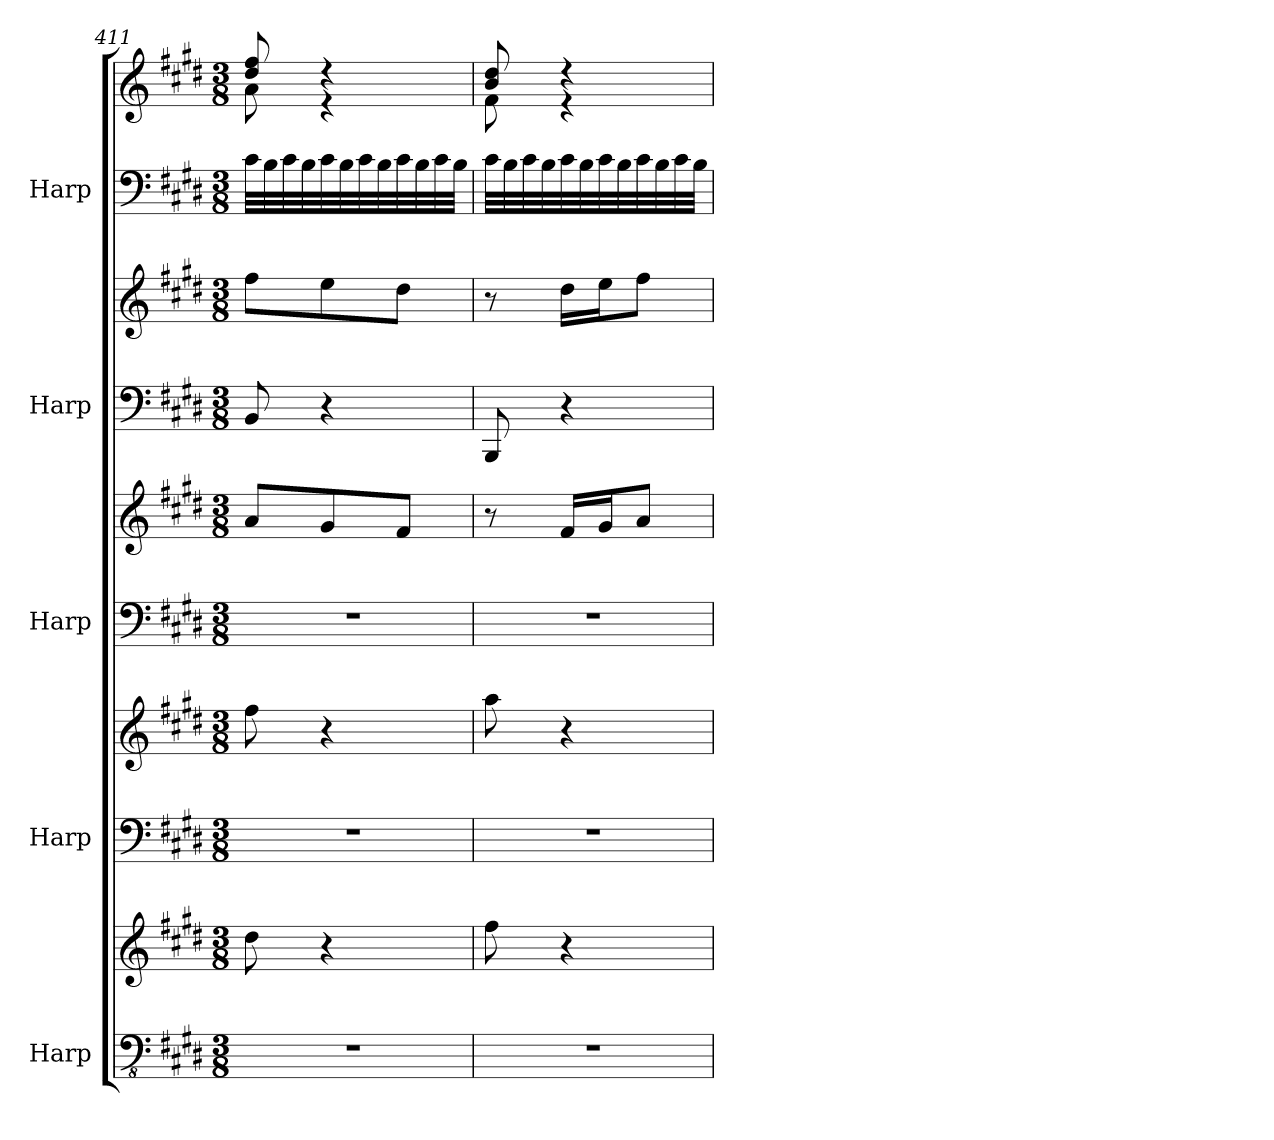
**kern	**kern	**kern	**kern	**kern	**kern	**kern	**kern	**kern	**kern
*part5	*part5	*part4	*part4	*part3	*part3	*part2	*part2	*part1	*part1
*staff10	*staff9	*staff8	*staff7	*staff6	*staff5	*staff4	*staff3	*staff2	*staff1
*I"Harp	*	*I"Harp	*	*I"Harp	*	*I"Harp	*	*I"Harp	*
*I'Hp	*	*I'Hp	*	*I'Hp	*	*I'Hp	*	*I'Hp	*
*clefFv4	*clefG2	*clefF4	*clefG2	*clefF4	*clefG2	*clefF4	*clefG2	*clefF4	*clefG2
*k[f#c#g#d#]	*k[f#c#g#d#]	*k[f#c#g#d#]	*k[f#c#g#d#]	*k[f#c#g#d#]	*k[f#c#g#d#]	*k[f#c#g#d#]	*k[f#c#g#d#]	*k[f#c#g#d#]	*k[f#c#g#d#]
*M3/8	*M3/8	*M3/8	*M3/8	*M3/8	*M3/8	*M3/8	*M3/8	*M3/8	*M3/8
=411	=411	=411	=411	=411	=411	=411	=411	=411	=411
*	*	*	*	*	*	*	*	*	*^
4.r	8dd#\	4.r	8ff#\	4.r	8a/L	8BB/	8ff#\L	32c#\LLL	8dd#/ 8ff#/	8a\
.	.	.	.	.	.	.	.	32B\	.	.
.	.	.	.	.	.	.	.	32c#\	.	.
.	.	.	.	.	.	.	.	32B\	.	.
.	4r	.	4r	.	8g#/	4r	8ee\	32c#\	4rdd	4r
.	.	.	.	.	.	.	.	32B\	.	.
.	.	.	.	.	.	.	.	32c#\	.	.
.	.	.	.	.	.	.	.	32B\	.	.
.	.	.	.	.	8f#/J	.	8dd#\J	32c#\	.	.
.	.	.	.	.	.	.	.	32B\	.	.
.	.	.	.	.	.	.	.	32c#\	.	.
.	.	.	.	.	.	.	.	32B\JJJ	.	.
=412	=412	=412	=412	=412	=412	=412	=412	=412	=412	=412
4.r	8ff#\	4.r	8aa\	4.r	8r	8BBB/	8r	32c#\LLL	8b/ 8dd#/	8f#\
.	.	.	.	.	.	.	.	32B\	.	.
.	.	.	.	.	.	.	.	32c#\	.	.
.	.	.	.	.	.	.	.	32B\	.	.
.	4r	.	4r	.	16f#/LL	4r	16dd#\LL	32c#\	4rdd	4r
.	.	.	.	.	.	.	.	32B\	.	.
.	.	.	.	.	16g#/J	.	16ee\J	32c#\	.	.
.	.	.	.	.	.	.	.	32B\	.	.
.	.	.	.	.	8a/J	.	8ff#\J	32c#\	.	.
.	.	.	.	.	.	.	.	32B\	.	.
.	.	.	.	.	.	.	.	32c#\	.	.
.	.	.	.	.	.	.	.	32B\JJJ	.	.
*	*	*	*	*	*	*	*	*	*v	*v
=	=	=	=	=	=	=	=	=	=
*-	*-	*-	*-	*-	*-	*-	*-	*-	*-
